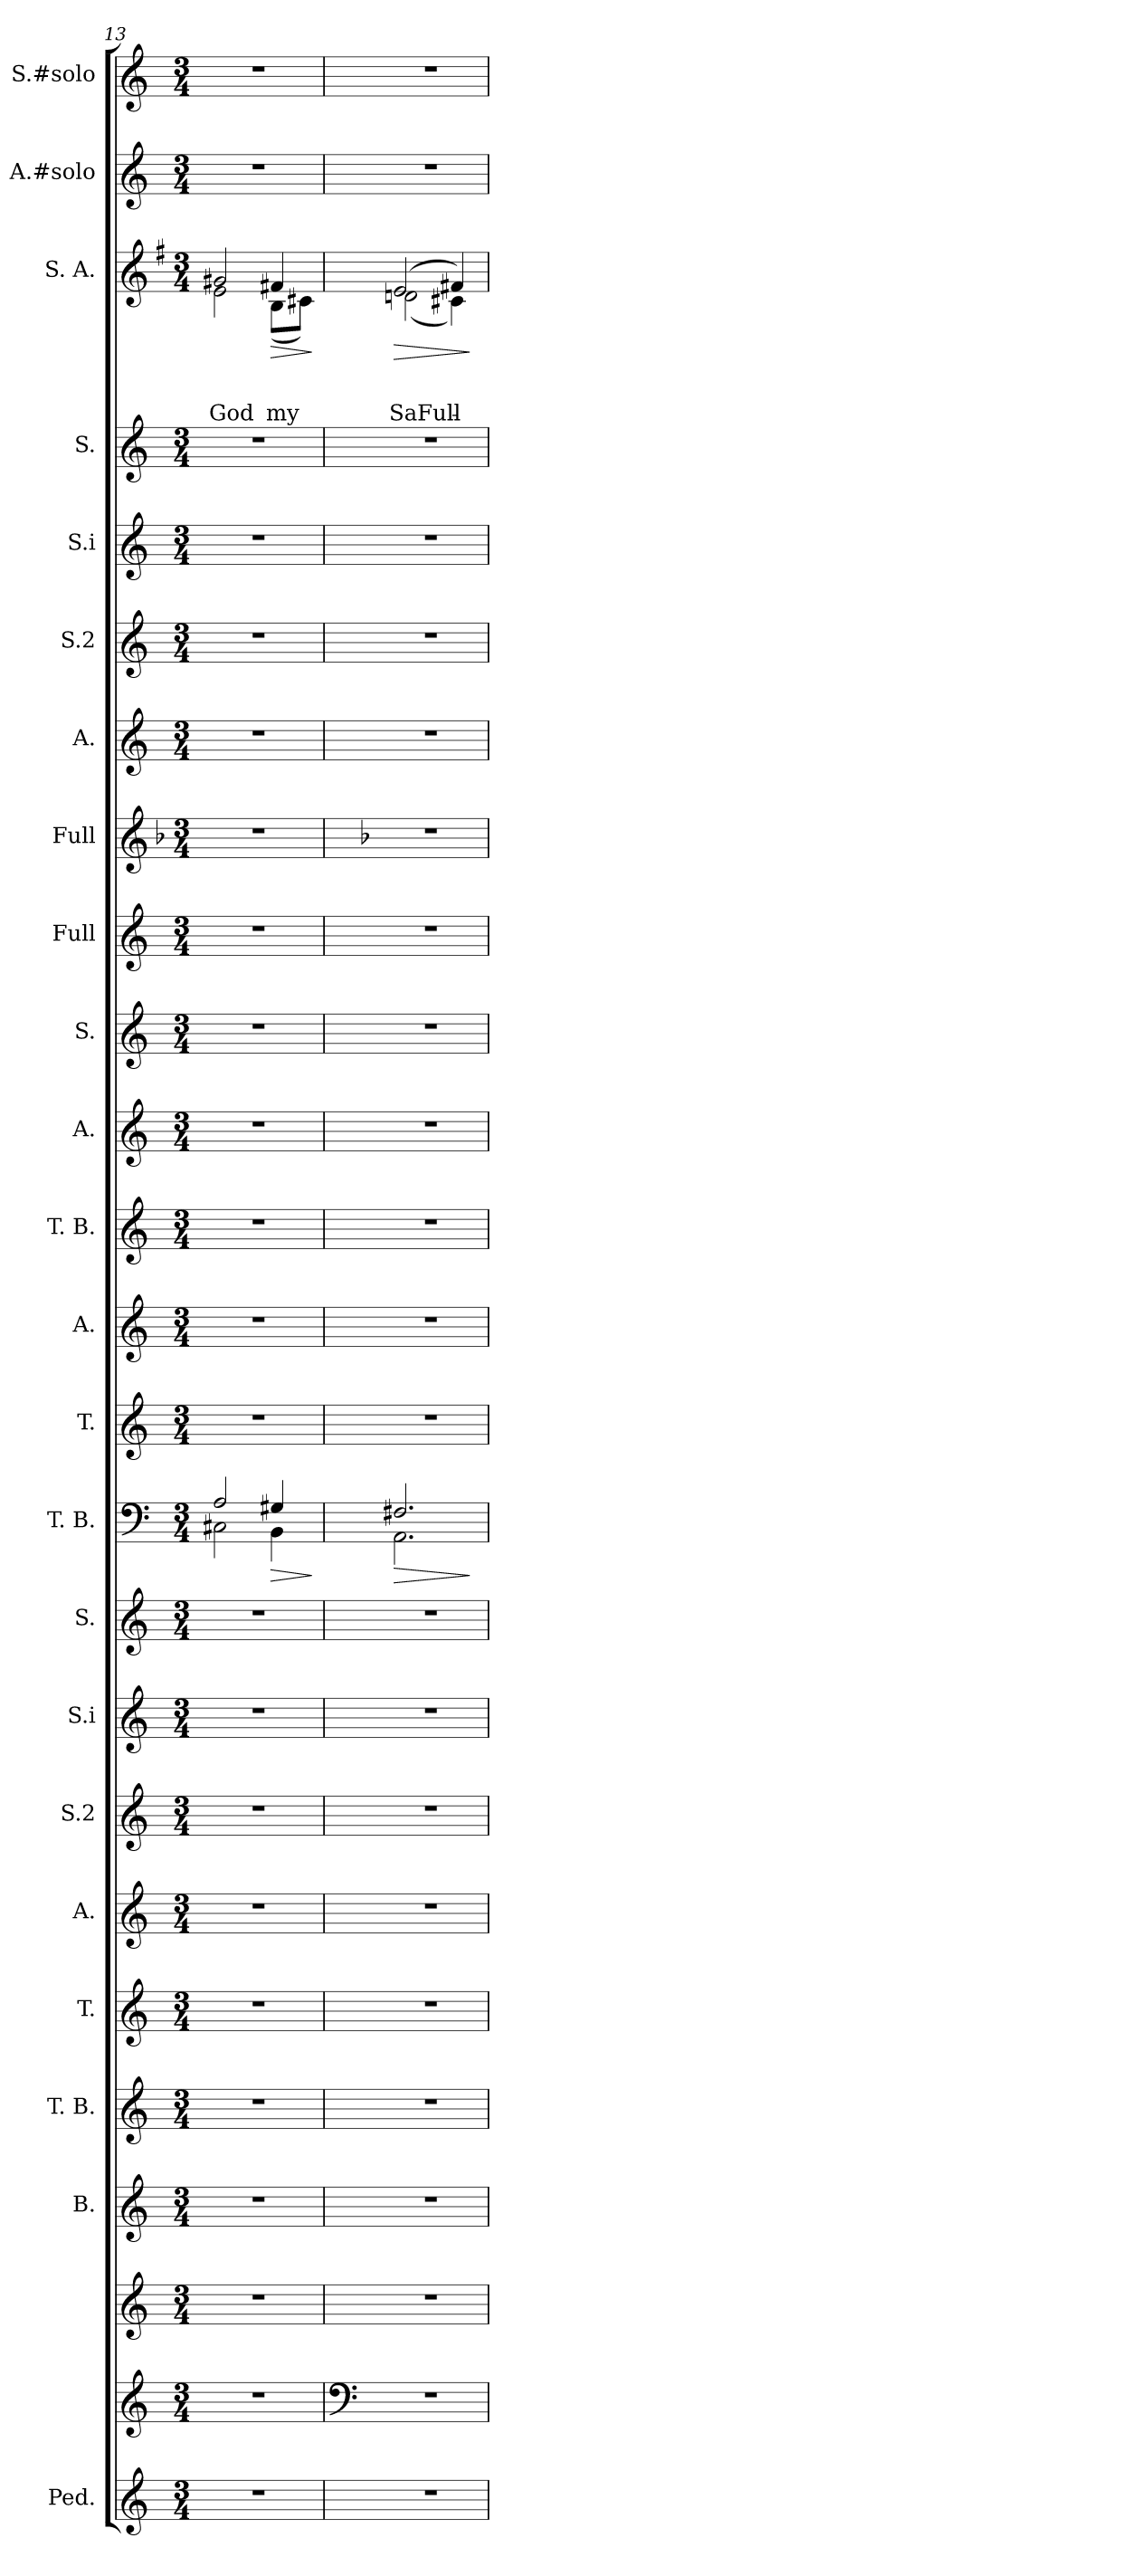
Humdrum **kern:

**kern	**kern	**kern	**kern	**kern	**kern	**kern	**kern	**kern	**kern	**kern	**dynam	**kern	**kern	**kern	**kern	**kern	**kern	**kern	**kern	**kern	**kern	**kern	**kern	**text	**text	**text	**dynam	**kern	**kern
*part25	*part24	*part23	*part22	*part21	*part20	*part19	*part18	*part17	*part16	*part15	*part15	*part14	*part13	*part12	*part11	*part10	*part9	*part8	*part7	*part6	*part5	*part4	*part3	*part3	*part3	*part3	*part3	*part2	*part1
*staff25	*staff24	*staff23	*staff22	*staff21	*staff20	*staff19	*staff18	*staff17	*staff16	*staff15	*staff15	*staff14	*staff13	*staff12	*staff11	*staff10	*staff9	*staff8	*staff7	*staff6	*staff5	*staff4	*staff3	*staff3	*staff3	*staff3	*staff3	*staff2	*staff1
*I"Ped.	*	*	*I"B.	*I"T. B.	*I"T.	*I"A.	*I"S.2	*I"S.i	*I"S.	*I"T. B.	*	*I"T.	*I"A.	*I"T. B.	*I"A.	*I"S.	*I"Full	*I"Full	*I"A.	*I"S.2	*I"S.i	*I"S.	*I"S. A.	*	*	*	*	*I"A.#solo	*I"S.#solo
*I'Ped.	*	*	*	*I'T. B.	*I'T.	*I'A.	*I'S.2	*I'S.i	*I'S.	*I'T. B.	*	*I'T.	*	*I'T. B.	*I'A.	*I'S.	*	*	*I'A.	*I'S.2	*I'S.i	*I'S.	*I'S. A.	*	*	*	*	*I'A.#solo	*I'S.#solo
*clefG2	*clefG2	*clefG2	*clefG2	*clefG2	*clefG2	*clefG2	*clefG2	*clefG2	*clefG2	*clefF4	*	*clefG2	*clefG2	*clefG2	*clefG2	*clefG2	*clefG2	*clefG2	*clefG2	*clefG2	*clefG2	*clefG2	*clefG2	*	*	*	*	*clefG2	*clefG2
*	*	*	*	*	*	*	*	*	*	*	*	*	*	*	*	*	*	*ITrd3c5	*	*	*	*	*	*	*	*	*	*	*
*k[]	*k[]	*k[]	*k[]	*k[]	*k[]	*k[]	*k[]	*k[]	*k[]	*k[]	*	*k[]	*k[]	*k[]	*k[]	*k[]	*k[]	*k[]	*k[]	*k[]	*k[]	*k[]	*k[f#]	*	*	*	*	*k[]	*k[]
*C:	*C:	*C:	*C:	*C:	*C:	*C:	*C:	*C:	*C:	*C:	*	*C:	*C:	*C:	*C:	*C:	*C:	*C:	*C:	*C:	*C:	*C:	*G:	*	*	*	*	*C:	*C:
*M3/4	*M3/4	*M3/4	*M3/4	*M3/4	*M3/4	*M3/4	*M3/4	*M3/4	*M3/4	*M3/4	*	*M3/4	*M3/4	*M3/4	*M3/4	*M3/4	*M3/4	*M3/4	*M3/4	*M3/4	*M3/4	*M3/4	*M3/4	*	*	*	*	*M3/4	*M3/4
=13	=13	=13	=13	=13	=13	=13	=13	=13	=13	=13	=13	=13	=13	=13	=13	=13	=13	=13	=13	=13	=13	=13	=13	=13	=13	=13	=13	=13	=13
*	*	*	*	*	*	*	*	*	*	*^	*	*	*	*	*	*	*	*	*	*	*	*	*^	*	*	*	*	*	*
!	!	!	!	!	!	!	!	!	!	!	!	!	!	!	!	!	!	!	!	!	!	!	!	!	!	!	!	!LO:LY:b	!	!	!
2.r	2.r	2.r	2.r	2.r	2.r	2.r	2.r	2.r	2.r	2A/	2C#X\	.	2.r	2.r	2.r	2.r	2.r	2.r	2.r	2.r	2.r	2.r	2.r	2g#X/	2e\	.	.	God	.	2.r	2.r
!	!	!	!	!	!	!	!	!	!	!	!	!LO:HP:b	!	!	!	!	!	!	!	!	!	!	!	!	!	!	!	!LO:LY:b	!LO:HP:b	!	!
.	.	.	.	.	.	.	.	.	.	4G#X/	4BB\	>	.	.	.	.	.	.	.	.	.	.	.	4f#X/	(<8B\L	.	.	my	>	.	.
.	.	.	.	.	.	.	.	.	.	.	.	.	.	.	.	.	.	.	.	.	.	.	.	.	8c#X\J)	.	.	.	.	.	.
*	*	*	*	*	*	*	*	*	*	*v	*v	*	*	*	*	*	*	*	*	*	*	*	*	*v	*v	*	*	*	*	*	*
.	.	.	.	.	.	.	.	.	.	.	]	.	.	.	.	.	.	.	.	.	.	.	.	.	.	.	]	.	.
!!LO:LB:g=z
=14	=14	=14	=14	=14	=14	=14	=14	=14	=14	=14	=14	=14	=14	=14	=14	=14	=14	=14	=14	=14	=14	=14	=14	=14	=14	=14	=14	=14	=14
*	*clefF4	*	*	*	*	*	*	*	*	*	*	*	*	*	*	*	*	*	*	*	*	*	*	*	*	*	*	*	*
*	*	*	*	*	*	*	*	*	*	*	*	*	*	*	*	*	*	*	*	*	*	*	*k[]	*	*	*	*	*	*
*	*	*	*	*	*	*	*	*	*	*	*	*	*	*	*	*	*	*	*	*	*	*	*C:	*	*	*	*	*	*
!	!	!	!	!	!	!	!	!	!	!	!LO:HP:b	!	!	!	!	!	!	!	!	!	!	!	!	!	!	!LO:LY:b	!LO:HP:b	!	!
*	*	*	*	*	*	*	*	*	*	*^	*	*	*	*	*	*	*	*	*	*	*	*	*^	*	*	*	*	*	*
2.r	2.r	2.r	2.r	2.r	2.r	2.r	2.r	2.r	2.r	2.F#X/	2.AA\	>	2.r	2.r	2.r	2.r	2.r	2.r	2.r	2.r	2.r	2.r	2.r	(>2e/	(<2dn\	.	.	SaFull-	>	2.r	2.r
.	.	.	.	.	.	.	.	.	.	.	.	.	.	.	.	.	.	.	.	.	.	.	.	4f#X/)	4c#X\)	.	.	.	.	.	.
*	*	*	*	*	*	*	*	*	*	*v	*v	*	*	*	*	*	*	*	*	*	*	*	*	*v	*v	*	*	*	*	*	*
.	.	.	.	.	.	.	.	.	.	.	]	.	.	.	.	.	.	.	.	.	.	.	.	.	.	.	]	.	.
=	=	=	=	=	=	=	=	=	=	=	=	=	=	=	=	=	=	=	=	=	=	=	=	=	=	=	=	=	=
*-	*-	*-	*-	*-	*-	*-	*-	*-	*-	*-	*-	*-	*-	*-	*-	*-	*-	*-	*-	*-	*-	*-	*-	*-	*-	*-	*-	*-	*-
